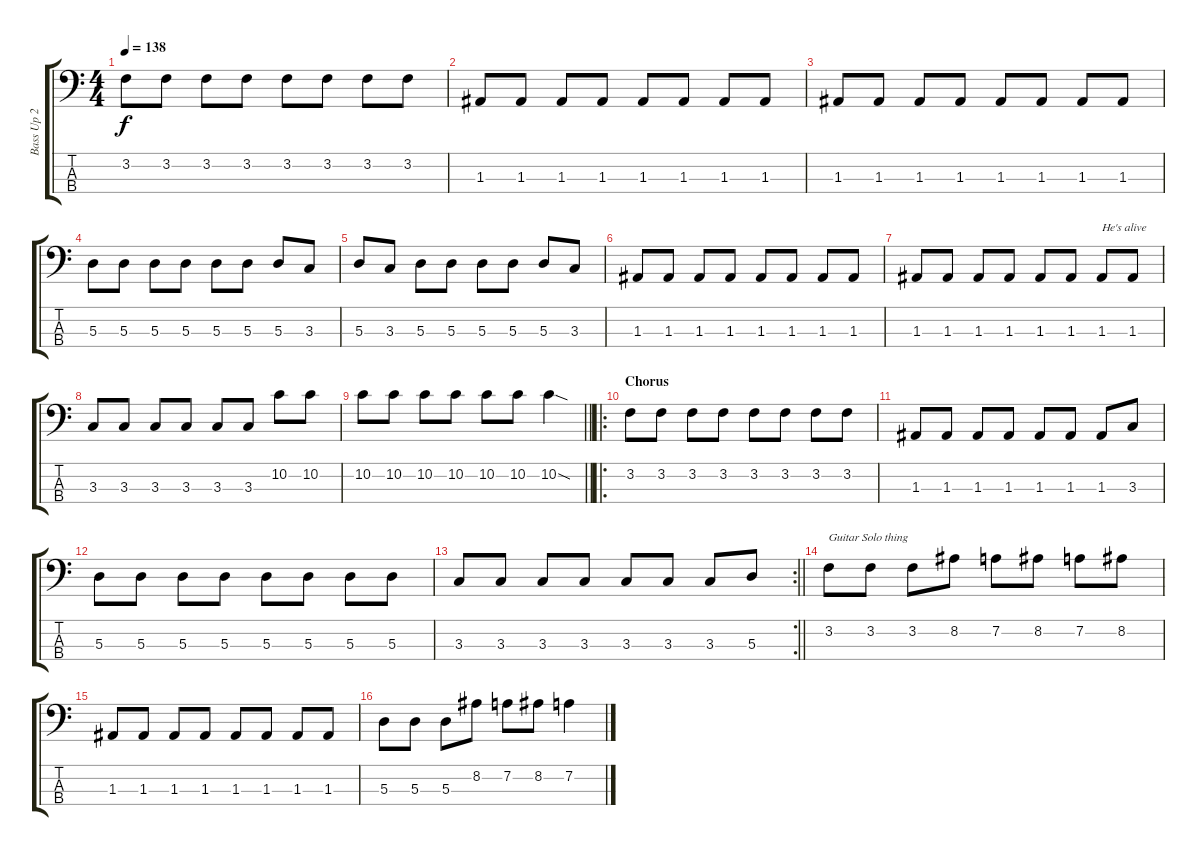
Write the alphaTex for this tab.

\track ("Bass Up 2 Whole Steps" "Bass Up 2 ") {instrument electricbassfinger}
\staff {score tabs}
\tuning (G2 D2 A1 E1) {hide}
\ts (4 4)
\tempo 138
\clef f4
\ks c
3.2.8{dy f} 3.2.8 3.2.8 3.2.8 3.2.8 3.2.8 3.2.8 3.2.8 |
1.3.8 1.3.8 1.3.8 1.3.8 1.3.8 1.3.8 1.3.8 1.3.8 |
1.3.8 1.3.8 1.3.8 1.3.8 1.3.8 1.3.8 1.3.8 1.3.8 |
5.3.8 5.3.8 5.3.8 5.3.8 5.3.8 5.3.8 5.3.8 3.3.8 |
5.3.8 3.3.8 5.3.8 5.3.8 5.3.8 5.3.8 5.3.8 3.3.8 |
1.3.8 1.3.8 1.3.8 1.3.8 1.3.8 1.3.8 1.3.8 1.3.8 |
1.3.8 1.3.8 1.3.8 1.3.8 1.3.8 1.3.8 1.3.8{txt "He's alive"} 1.3.8 |
3.3.8 3.3.8 3.3.8 3.3.8 3.3.8 3.3.8 10.2.8 10.2.8 |
\barLineRight lightlight
10.2.8 10.2.8 10.2.8 10.2.8 10.2.8 10.2.8 10.2{sod}.4 |
\ro
\section ("" "Chorus")
3.2.8 3.2.8 3.2.8 3.2.8 3.2.8 3.2.8 3.2.8 3.2.8 |
1.3.8 1.3.8 1.3.8 1.3.8 1.3.8 1.3.8 1.3.8 3.3.8 |
5.3.8 5.3.8 5.3.8 5.3.8 5.3.8 5.3.8 5.3.8 5.3.8 |
\rc 2
\barLineRight lightlight
3.3.8 3.3.8 3.3.8 3.3.8 3.3.8 3.3.8 3.3.8 5.3.8 |
3.2.8{txt "Guitar Solo thing"} 3.2.8 3.2.8 8.2.8 7.2.8 8.2.8 7.2.8 8.2.8 |
1.3.8 1.3.8 1.3.8 1.3.8 1.3.8 1.3.8 1.3.8 1.3.8 |
5.3.8 5.3.8 5.3.8 8.2.8 7.2.8 8.2.8 7.2.4
